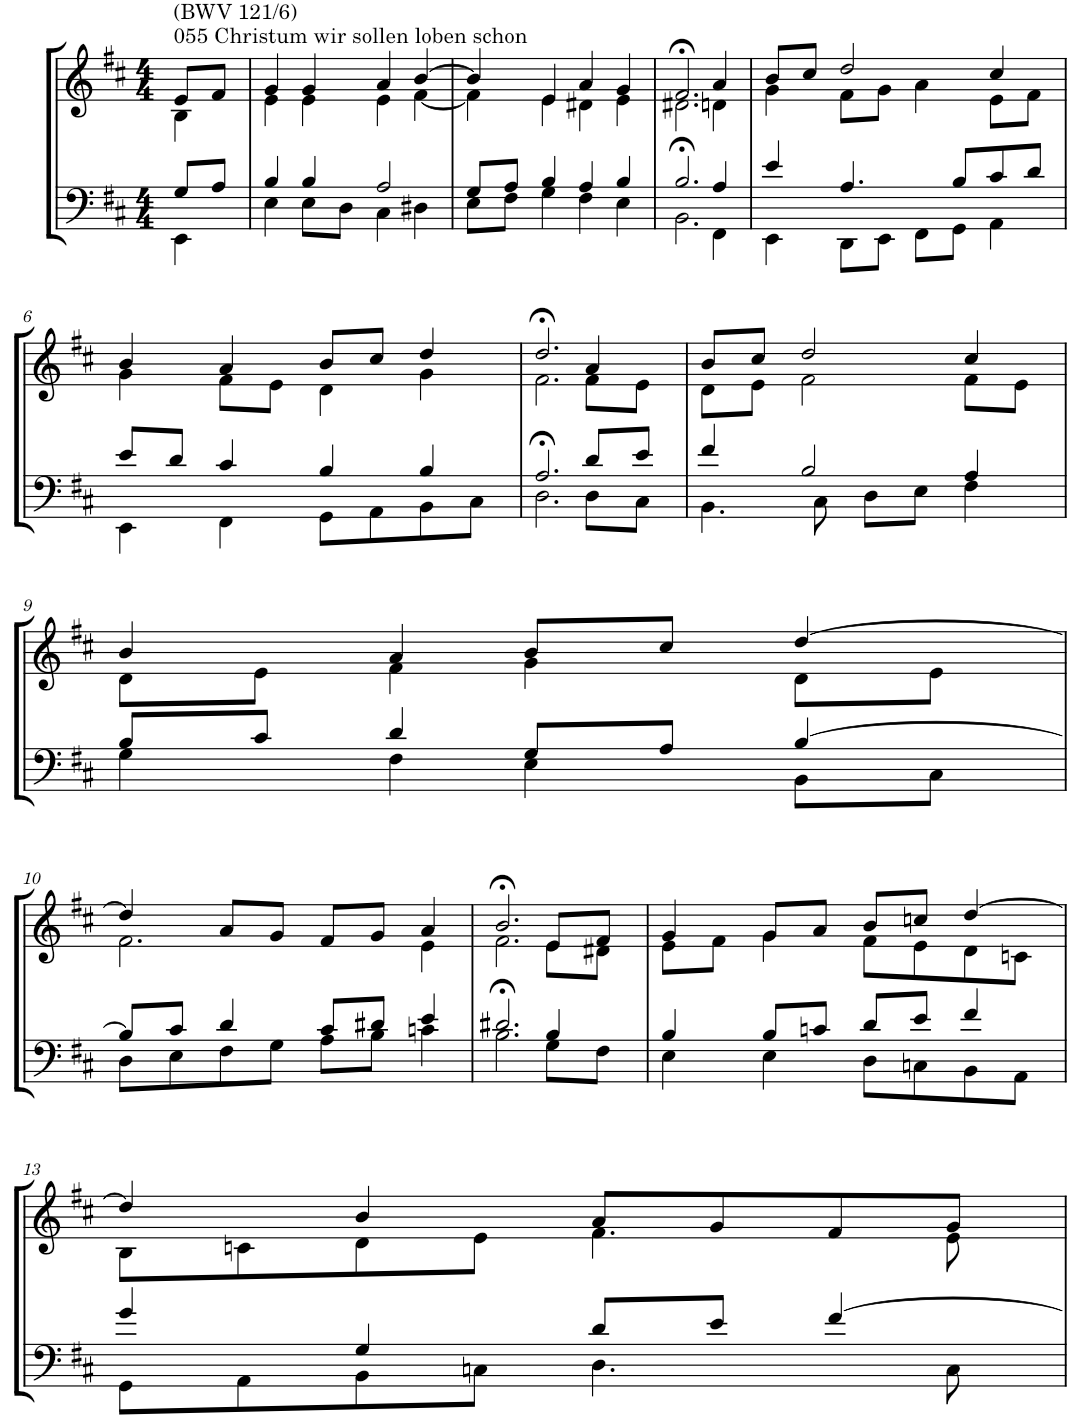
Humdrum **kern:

**kern	**kern
*part2	*part1
*staff2	*staff1
*I"Tenor/Baß	*I"Sopran/Alt
*clefF4	*clefG2
*k[f#c#]	*k[f#c#]
*M4/4	*M4/4
=1	=1
*^	*^
!	!	!LO:TX:a:t=055 Christum wir sollen loben schon	!
!	!	!LO:TX:a:t=(BWV 121/6)	!
8G/L	4EE\	8e/L	4B\
8A/J	.	8f#/J	.
=2	=2	=2	=2
4B/	4E\	4g/	4e\
4B/	8E\L	4g/	4e\
.	8D\J	.	.
2A/	4C#\	4a/	4e\
.	4D#X\	[4b/	[4f#\
=3	=3	=3	=3
8G/L	8E\L	4b/]	4f#\]
8A/J	8F#\J	.	.
4B/	4G\	4e/	4e\
4A/	4F#\	4a/	4d#X\
4B/	4E\	4g/	4e\
=4	=4	=4	=4
2.B/	2.BB>\	2.f#>/	2.d#X\
4A/	4FF#\	4a/	4dn\
=5	=5	=5	=5
4e/	4EE\	8b/L	4g\
.	.	8cc#/J	.
4.A/	8DD\L	2dd/	8f#\L
.	8EE\J	.	8g\J
.	8FF#\L	.	4a\
8B/L	8GG\J	.	.
8c#/	4AA\	4cc#/	8e\L
8d/J	.	.	8f#\J
!!LO:LB:g=z	!!
=6	=6	=6	=6
8e/L	4EE\	4b/	4g\
8d/J	.	.	.
4c#/	4FF#\	4a/	8f#\L
.	.	.	8e\J
4B/	8GG\L	8b/L	4d\
.	8AA\	8cc#/J	.
4B/	8BB\	4dd/	4g\
.	8C#\J	.	.
=7	=7	=7	=7
2.A/	2.D>\	2.dd>/	2.f#\
8d/L	8D\L	4a/	8f#\L
8e/J	8C#\J	.	8e\J
=8	=8	=8	=8
4f#/	4.BB\	8b/L	8d\L
.	.	8cc#/J	8e\J
2B/	.	2dd/	2f#\
.	8C#\	.	.
.	8D\L	.	.
.	8E\J	.	.
4A/	4F#\	4cc#/	8f#\L
.	.	.	8e\J
!!LO:LB:g=z	!!
=9	=9	=9	=9
8B/L	4G\	4b/	8d\L
8c#/J	.	.	8e\J
4d/	4F#\	4a/	4f#\
8G/L	4E\	8b/L	4g\
8A/J	.	8cc#/J	.
[4B/	8BB\L	[4dd/	8d\L
.	8C#\J	.	8e\J
!!LO:LB:g=z	!!
=10	=10	=10	=10
8B/L]	8D\L	4dd/]	2.f#\
8c#/J	8E\	.	.
4d/	8F#\	8a/L	.
.	8G\J	8g/J	.
8c#/L	8A\L	8f#/L	.
8d#X/J	8B\J	8g/J	.
4e/	4cn\	4a/	4e\
=11	=11	=11	=11
2.d#X/	2.B>\	2.b>/	2.f#\
4B/	8G\L	8e/L	8e\L
.	8F#\J	8f#/J	8d#X\J
=12	=12	=12	=12
4B/	4E\	4g/	8e\L
.	.	.	8f#\J
8B/L	4E\	8g/L	4g\
8cn/J	.	8a/J	.
8d/L	8D\L	8b/L	8f#\L
8e/J	8Cn\	8ccn/J	8e\
4f#/	8BB\	[4dd/	8d\
.	8AA\J	.	8cn\J
!!LO:LB:g=z	!!
=13	=13	=13	=13
4g/	8GG\L	4dd/]	8B\L
.	8AA\	.	8cn\
4G/	8BB\	4b/	8d\
.	8Cn\J	.	8e\J
8d/L	4.D\	8a/L	4.f#\
8e/J	.	8g/	.
[4f#/	.	8f#/	.
.	8C\	8g/J	8e\
*v	*v	*	*
*	*v	*v
=	=
*-	*-
